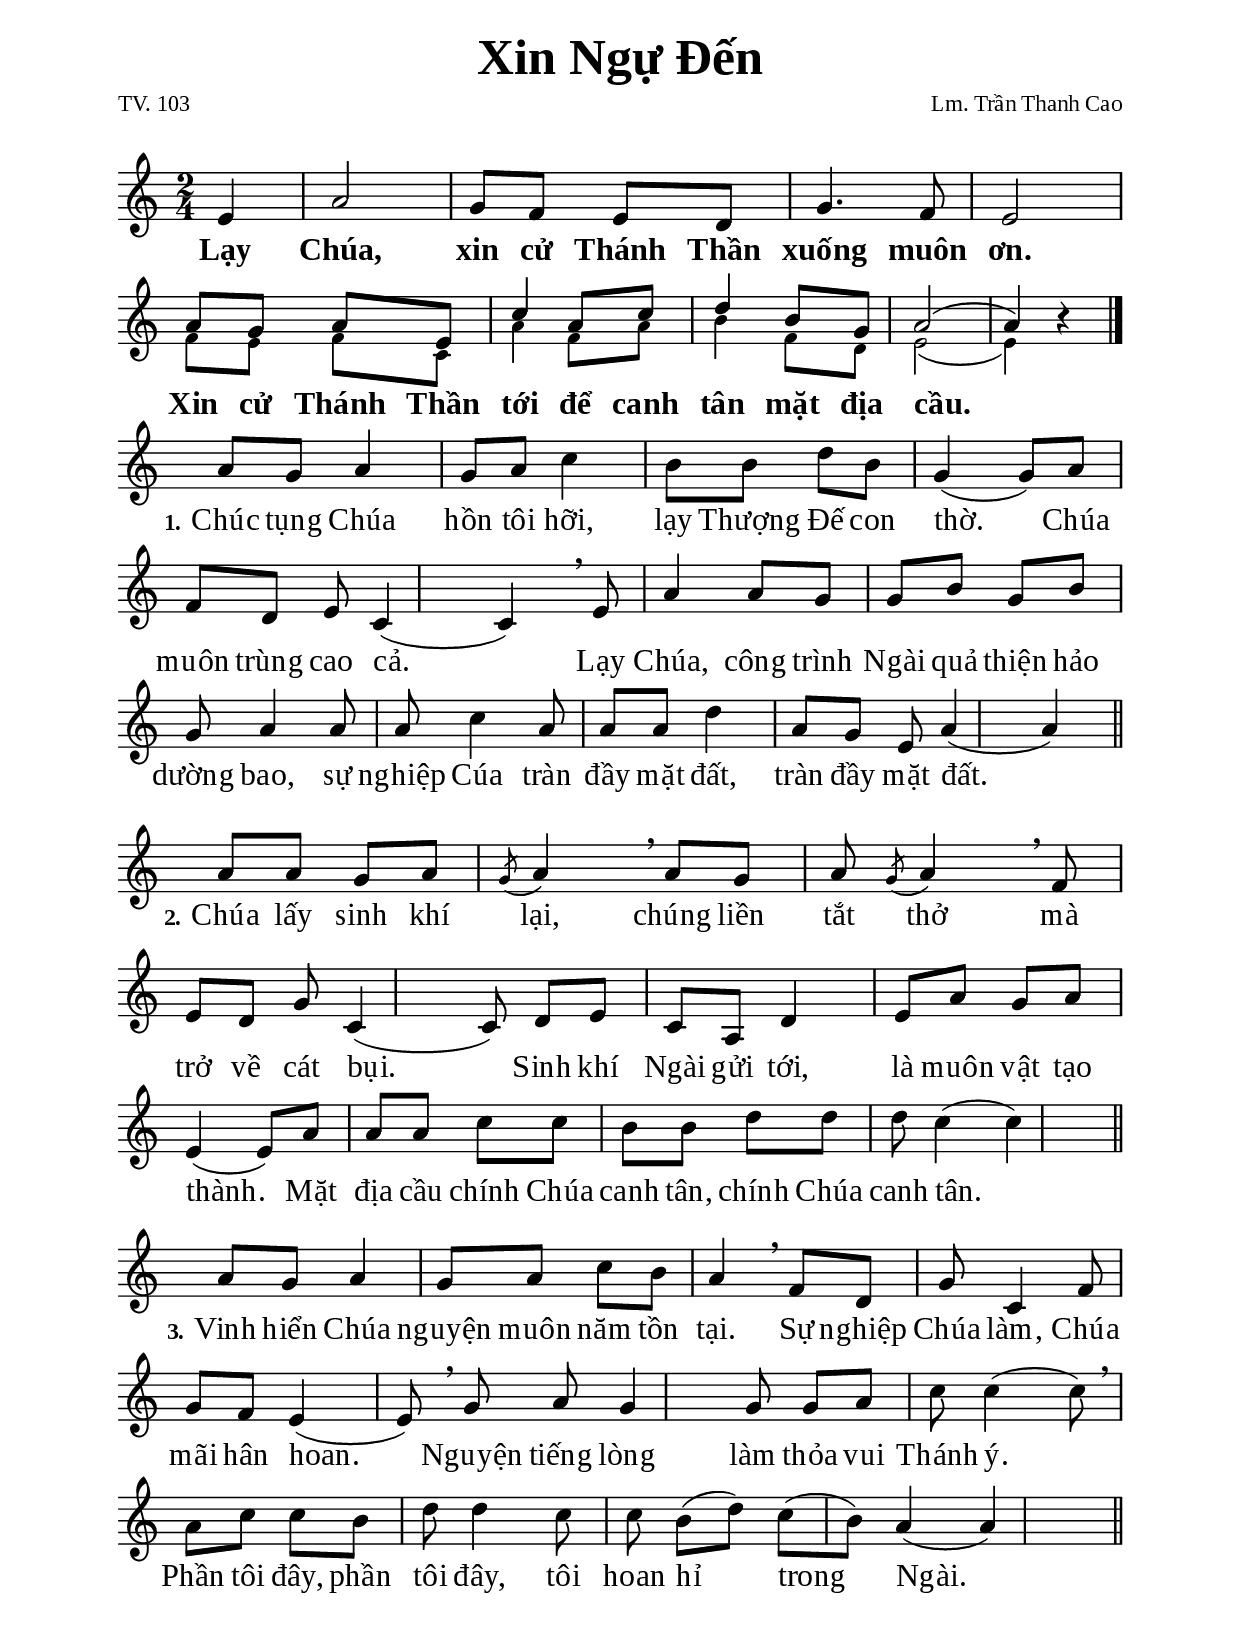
% Cài đặt chung
\version "2.20.0"
\include "english.ly"

\header {
  title = \markup { \fontsize #3 "Xin Ngự Đến" }
  poet = "TV. 103"
  composer = "Lm. Trần Thanh Cao"
  arranger = " "
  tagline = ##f
}

\paper {
  #(set-paper-size "a4")
  top-margin = 15\mm
  bottom-margin = 15\mm
  left-margin = 20\mm
  right-margin = 20\mm
  indent = #0
  #(define fonts
    (make-pango-font-tree
      "Liberation Serif"
      "Liberation Serif"
      "Liberation Serif"
      (/ 20 20)))
  page-count = #1
}

% Nhạc điệp khúc
nhacDiepKhucSop= \relative c' {
  \partial 4 e4 |
  a2 |
  g8 f e d |
  g4. f8 |
  e2 |
  a8 g a e |
  c'4 a8 c |
  d4 b8 g | a2 ( |
  a4) r \bar "|."
}

nhacDiepKhucBass= \relative c' {
  \skip 4
  \skip 2
  \skip 2
  \skip 2
  \skip 2
  f8 e f c |
  a'4 f8 a |
  b4 f8 d |
  e2 ( |
  e4) r
}

% Nhạc phiên khúc
nhacPhienKhucMot = \relative c'' {
  a8 g a4 g8 a c4
  b8 b d b g4 (g8)
  a f d e c4 (c) \breathe
  e8 a4 a8 g g b g b g a4 a8 a c4 a8 a a d4
  a8 g e a4 (a) \bar "||"
}

nhacPhienKhucHai = \relative c'' {
  a8 a g a \acciaccatura g8 a4 \breathe
  a8 g a \acciaccatura g8 a4 \breathe
  f8 e d g c,4 (c8) d e c a d4
  e8 a g a e4 (e8)
  a a a c c b b d d d c4 (c) \bar "||"
}

nhacPhienKhucBa = \relative c'' {
  a8 g a4 g8 a c b a4 \breathe
  f8 d g c,4 f8 g f e4 (e8) \breathe
  g a g4 g8 g a c c4 (c8) \breathe
  a c c b d d4 c8 c b ([d]) c ([b]) a4 (a) \bar "||"
}

% Lời điệp khúc
loiDiepKhuc = \lyricmode {
  Lạy Chúa, xin cử Thánh Thần xuống muôn ơn.
  Xin cử Thánh Thần tới để canh tân mặt địa cầu.
}

% Lời phiên khúc
loiPhienKhucMot = \lyricmode {
  \set stanza = #"1."
  Chúc tụng Chúa hồn tôi hỡi,
  lạy Thượng Đế con thờ.
  Chúa muôn trùng cao cả.
  Lạy Chúa, công trình Ngài quả thiện hảo dường bao,
  sự nghiệp Cúa tràn đầy mặt đất, tràn đầy mặt đất.
}

loiPhienKhucHai = \lyricmode {
  \set stanza = #"2."
  Chúa lấy sinh khí lại, chúng liền tắt thở mà trở về cát bụi.
  Sinh khí Ngài gửi tới, là muôn vật tạo thành.
  Mặt địa cầu chính Chúa canh tân,
  chính Chúa canh tân.
}

loiPhienKhucBa = \lyricmode {
  \set stanza = #"3."
  Vinh hiển Chúa nguyện muôn năm tồn tại.
  Sự nghiệp Chúa làm, Chúa mãi hân hoan.
  Nguyện tiếng lòng làm thỏa vui Thánh ý.
  Phần tôi đây, phần tôi đây, tôi hoan hỉ trong Ngài.
}


% Dàn trang
\score {
  \new ChoirStaff <<
    \new Staff = diepKhuc \with {
        \consists "Merge_rests_engraver"
        \magnifyStaff #(magstep +1)
      }
      <<
      \new Voice = beSop {
        \voiceOne \key c \major \time 2/4 \nhacDiepKhucSop
      }
      \new Voice = beBas {
        \override NoteHead.font-size = #-2
        \voiceTwo \key c \major \time 2/4 \nhacDiepKhucBass
      }
    >>
    \new Lyrics \lyricsto beSop \loiDiepKhuc
  >>
  \layout {
    \override Lyrics.LyricText.font-series = #'bold
    \override Lyrics.LyricText.font-size = #+3
    \override Lyrics.LyricSpace.minimum-distance = #2.0
    \override Score.BarNumber.break-visibility = ##(#f #f #f)
  }
}

\score {
  \new ChoirStaff <<
    \new Staff = phienKhuc \with {
        \magnifyStaff #(magstep +1)
      }
      <<
      \new Voice = beSop {
        \key c \major \time 2/4 \nhacPhienKhucMot
      }
    >>
    \new Lyrics \lyricsto beSop \loiPhienKhucMot
  >>
  \layout {
    \override Staff.TimeSignature.transparent = ##t
    \override Lyrics.LyricText.font-size = #+3
    \override Lyrics.LyricSpace.minimum-distance = #0.5
    \override Score.BarNumber.break-visibility = ##(#f #f #f)
    \set Score.barAlways = ##t
    \set Score.defaultBarType = ""
  } 
}

\score {
  \new ChoirStaff <<
    \new Staff = phienKhuc \with {
        \magnifyStaff #(magstep +1)
      }
      <<
      \new Voice = beSop {
        \key c \major \time 2/4 \nhacPhienKhucHai
      }
    >>
    \new Lyrics \lyricsto beSop \loiPhienKhucHai
  >>
  \layout {
    \override Staff.TimeSignature.transparent = ##t
    \override Lyrics.LyricText.font-size = #+3
    \override Lyrics.LyricSpace.minimum-distance = #0.5
    \override Score.BarNumber.break-visibility = ##(#f #f #f)
    \set Score.barAlways = ##t
    \set Score.defaultBarType = ""
  } 
}

\score {
  \new ChoirStaff <<
    \new Staff = phienKhuc \with {
        \magnifyStaff #(magstep +1)
      }
      <<
      \new Voice = beSop {
        \key c \major \time 2/4 \nhacPhienKhucBa
      }
    >>
    \new Lyrics \lyricsto beSop \loiPhienKhucBa
  >>
  \layout {
    \override Staff.TimeSignature.transparent = ##t
    \override Lyrics.LyricText.font-size = #+3
    \override Lyrics.LyricSpace.minimum-distance = #0.5
    \override Score.BarNumber.break-visibility = ##(#f #f #f)
    \set Score.barAlways = ##t
    \set Score.defaultBarType = ""
  } 
}
